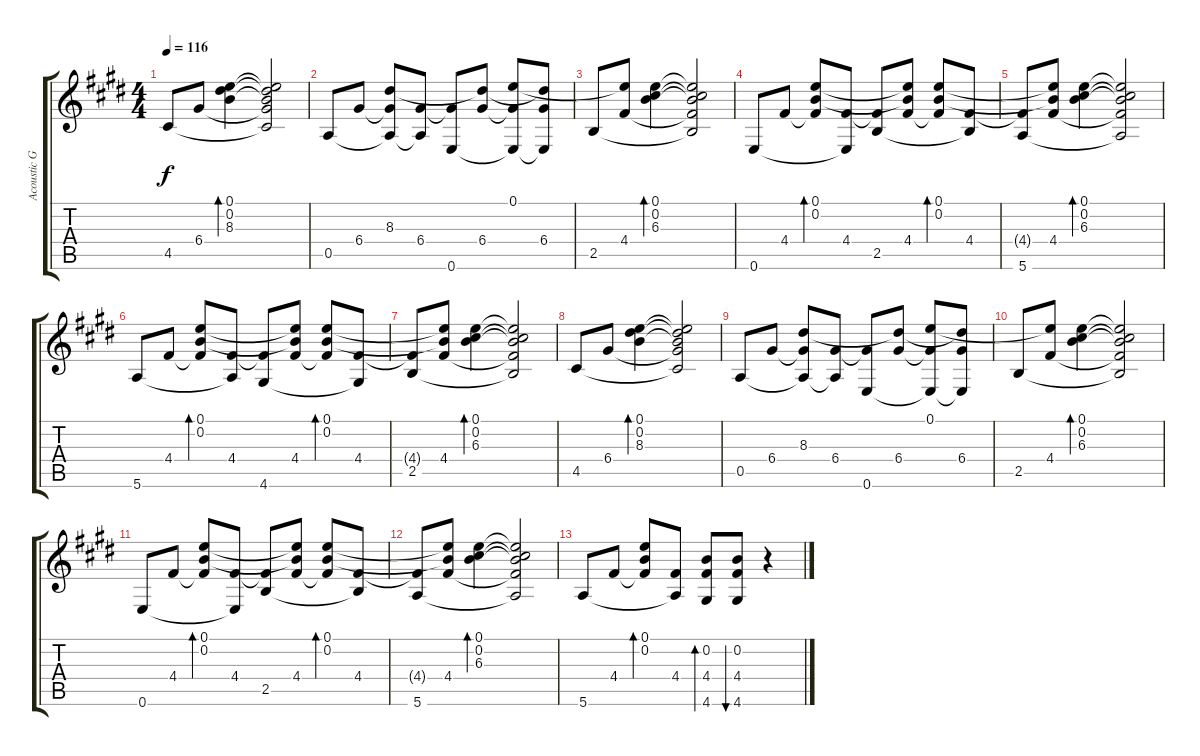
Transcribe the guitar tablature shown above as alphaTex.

\track ("Acoustic Gtr 1" "Acoustic G") {instrument acousticguitarsteel}
\staff {score tabs}
\tuning (E4 B3 G3 D3 A2 E2) {hide}
\ts (4 4)
\tempo 116
\clef g2
\ks c#minor
4.5.8{dy f} 6.4.8 (0.1 0.2 8.3).4{bd 30} (0.1{t} 0.2{t} 8.3{t} 6.4{t} 4.5{t}).2 |
0.5.8 6.4.8 (8.3 6.4{t} 0.5{t}).8 (6.4 0.5{t}).8 (6.4{t} 0.6).8 (8.3{t} 6.4).8 (0.1 6.4{t} 0.6{t}).8 (8.3{t} 6.4 0.6{t}).8 |
2.5.8 (0.1{t} 4.4).8 (0.1 0.2 6.3).4{bd 30} (0.1{t} 0.2{t} 6.3{t} 4.4{t} 2.5{t}).2 |
0.6.8 4.4.8 (0.1 0.2 4.4{t}).8{bd 30} (4.4 0.6{t}).8 (4.4{t} 2.5).8 (0.1{t} 0.2{t} 4.4).8 (0.1 0.2 4.4{t}).8{bd 30} (4.4 2.5{t}).8 |
(4.4{t} 5.6).8 (0.1{t} 0.2{t} 4.4).8 (0.1 0.2 6.3).4{bd 30} (0.1{t} 0.2{t} 6.3{t} 4.4{t} 5.6{t}).2 |
5.6.8 4.4.8 (0.1 0.2 4.4{t}).8{bd 30} (4.4 5.6{t}).8 (4.4{t} 4.6).8 (0.1{t} 0.2{t} 4.4).8 (0.1 0.2 4.4{t}).8{bd 30} (4.4 4.6{t}).8 |
(4.4{t} 2.5).8 (0.1{t} 0.2{t} 4.4).8 (0.1 0.2 6.3).4{bd 30} (0.1{t} 0.2{t} 6.3{t} 4.4{t} 2.5{t}).2 |
4.5.8 6.4.8 (0.1 0.2 8.3).4{bd 30} (0.1{t} 0.2{t} 8.3{t} 6.4{t} 4.5{t}).2 |
0.5.8 6.4.8 (8.3 6.4{t} 0.5{t}).8 (6.4 0.5{t}).8 (6.4{t} 0.6).8 (8.3{t} 6.4).8 (0.1 6.4{t} 0.6{t}).8 (8.3{t} 6.4 0.6{t}).8 |
2.5.8 (0.1{t} 4.4).8 (0.1 0.2 6.3).4{bd 30} (0.1{t} 0.2{t} 6.3{t} 4.4{t} 2.5{t}).2 |
0.6.8 4.4.8 (0.1 0.2 4.4{t}).8{bd 30} (4.4 0.6{t}).8 (4.4{t} 2.5).8 (0.1{t} 0.2{t} 4.4).8 (0.1 0.2 4.4{t}).8{bd 30} (4.4 2.5{t}).8 |
(4.4{t} 5.6).8 (0.1{t} 0.2{t} 4.4).8 (0.1 0.2 6.3).4{bd 30} (0.1{t} 0.2{t} 6.3{t} 4.4{t} 5.6{t}).2 |
5.6.8 4.4.8 (0.1 0.2 4.4{t}).8{bd 30} (4.4 5.6{t}).8 (0.2 4.4 4.6).8{bd 30} (0.2 4.4 4.6).8{bu 30} r.4
